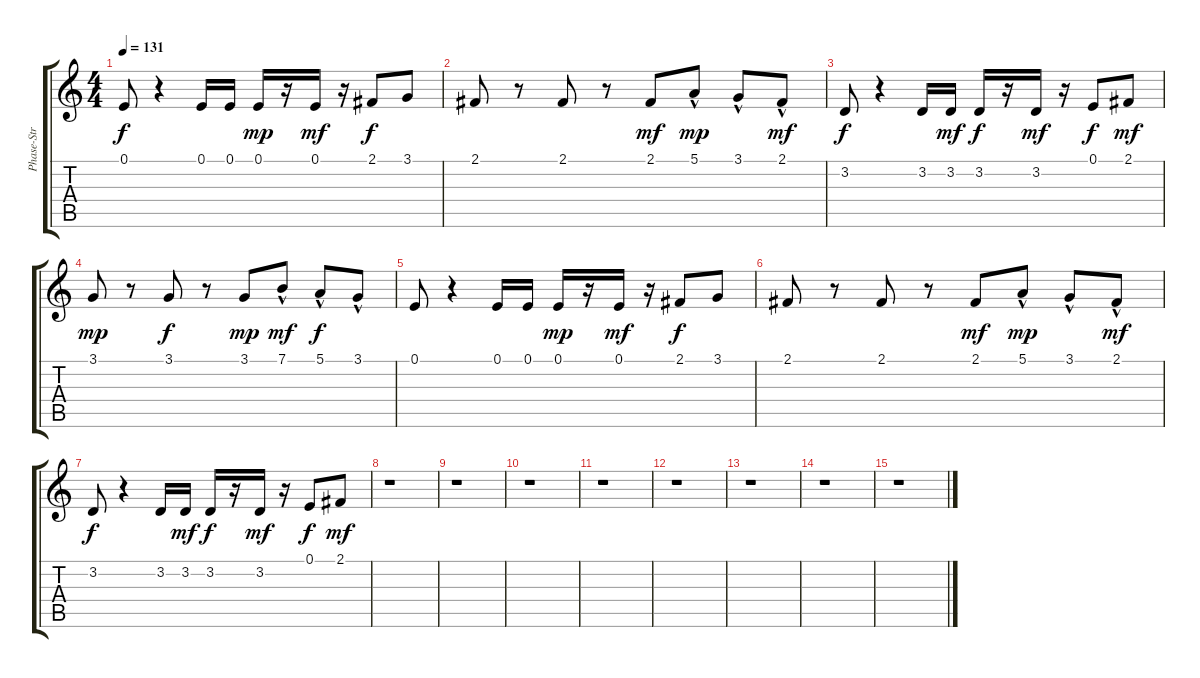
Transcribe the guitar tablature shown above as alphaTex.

\track ("Phase-Str" "Phase-Str") {instrument synthstrings2}
\staff {score tabs}
\tuning (E4 B3 G3 D3 A2 E2) {hide}
\ts (4 4)
\tempo 131
\clef g2
\ks c
0.1.8{dy f} r.4 0.1.16 0.1.16 0.1.16{dy mp} r.16 0.1.16{dy mf} r.16 2.1.8{dy f} 3.1.8 |
2.1.8 r.8 2.1.8 r.8 2.1.8{dy mf} 5.1{hac}.8{dy mp} 3.1{hac}.8 2.1{hac}.8{dy mf} |
3.2.8{dy f} r.4 3.2.16 3.2.16{dy mf} 3.2.16{dy f} r.16 3.2.16{dy mf} r.16 0.1.8{dy f} 2.1.8{dy mf} |
3.1.8{dy mp} r.8 3.1.8{dy f} r.8 3.1.8{dy mp} 7.1{hac}.8{dy mf} 5.1{hac}.8{dy f} 3.1{hac}.8 |
0.1.8 r.4 0.1.16 0.1.16 0.1.16{dy mp} r.16 0.1.16{dy mf} r.16 2.1.8{dy f} 3.1.8 |
2.1.8 r.8 2.1.8 r.8 2.1.8{dy mf} 5.1{hac}.8{dy mp} 3.1{hac}.8 2.1{hac}.8{dy mf} |
3.2.8{dy f} r.4 3.2.16 3.2.16{dy mf} 3.2.16{dy f} r.16 3.2.16{dy mf} r.16 0.1.8{dy f} 2.1.8{dy mf} |
r.1 |
r.1 |
r.1 |
r.1 |
r.1 |
r.1 |
r.1 |
r.1
